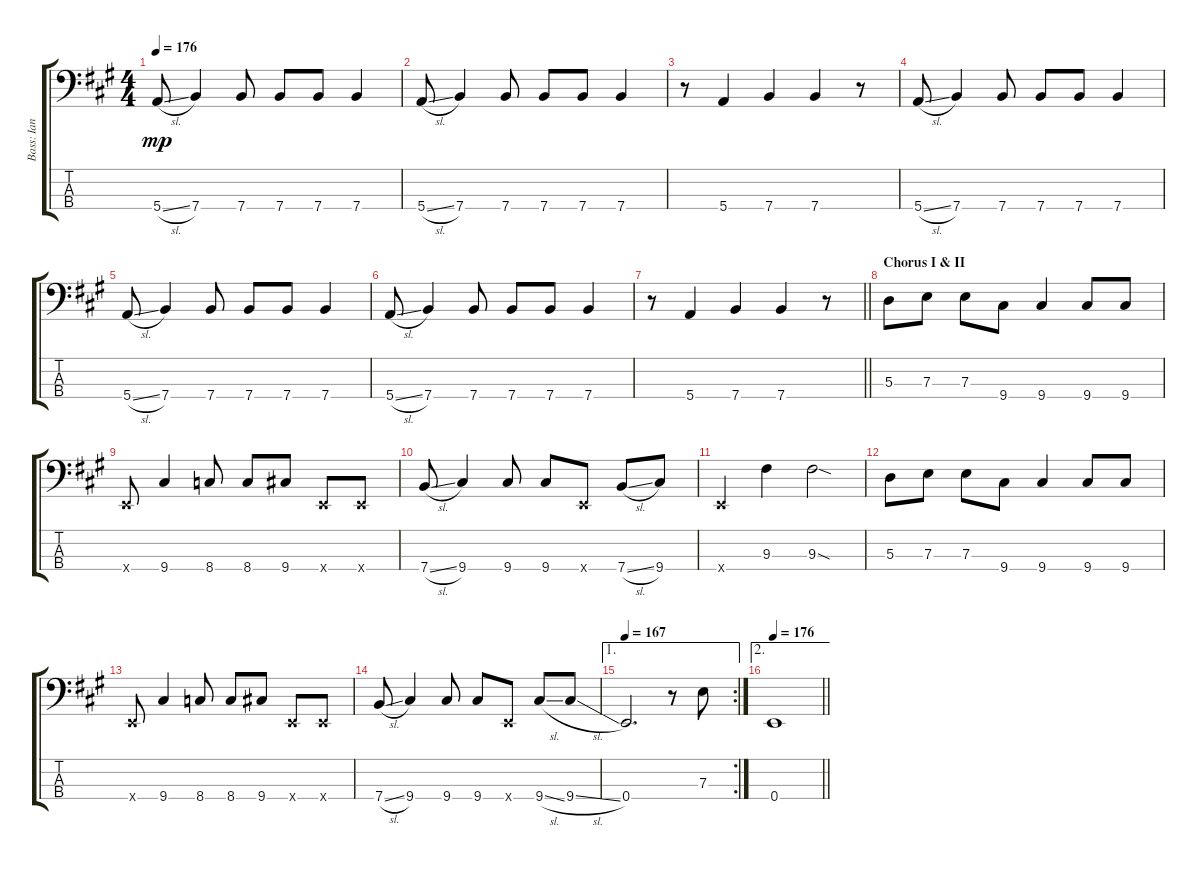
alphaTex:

\track ("Bass: Ian" "Bass: Ian") {instrument electricbassfinger}
\staff {score tabs}
\tuning (G2 D2 A1 E1) {hide}
\ts (4 4)
\tempo 176
\clef f4
\ks a
5.4{sl}.8{dy mp} 7.4.4 7.4.8 7.4.8 7.4.8 7.4.4 |
5.4{sl}.8 7.4.4 7.4.8 7.4.8 7.4.8 7.4.4 |
r.8 5.4.4 7.4.4 7.4.4 r.8 |
5.4{sl}.8 7.4.4 7.4.8 7.4.8 7.4.8 7.4.4 |
5.4{sl}.8 7.4.4 7.4.8 7.4.8 7.4.8 7.4.4 |
5.4{sl}.8 7.4.4 7.4.8 7.4.8 7.4.8 7.4.4 |
\barLineRight lightlight
r.8 5.4.4 7.4.4 7.4.4 r.8 |
\section ("" "Chorus I & II")
5.3.8 7.3.8 7.3.8 9.4.8 9.4.4 9.4.8 9.4.8 |
0.4{x}.8 9.4.4 8.4.8 8.4.8 9.4.8 0.4{x}.8 0.4{x}.8 |
7.4{sl}.8 9.4.4 9.4.8 9.4.8 0.4{x}.8 7.4{sl}.8 9.4.8 |
0.4{x}.4 9.3.4 9.3{sod}.2 |
5.3.8 7.3.8 7.3.8 9.4.8 9.4.4 9.4.8 9.4.8 |
0.4{x}.8 9.4.4 8.4.8 8.4.8 9.4.8 0.4{x}.8 0.4{x}.8 |
7.4{sl}.8 9.4.4 9.4.8 9.4.8 0.4{x}.8 9.4{sl}.8 9.4{sl}.8 |
\ae 1
\rc 2
\tempo 167
0.4.2{d} r.8 7.3.8 |
\ae 2
\tempo 176
\barLineRight lightlight
0.4.1
